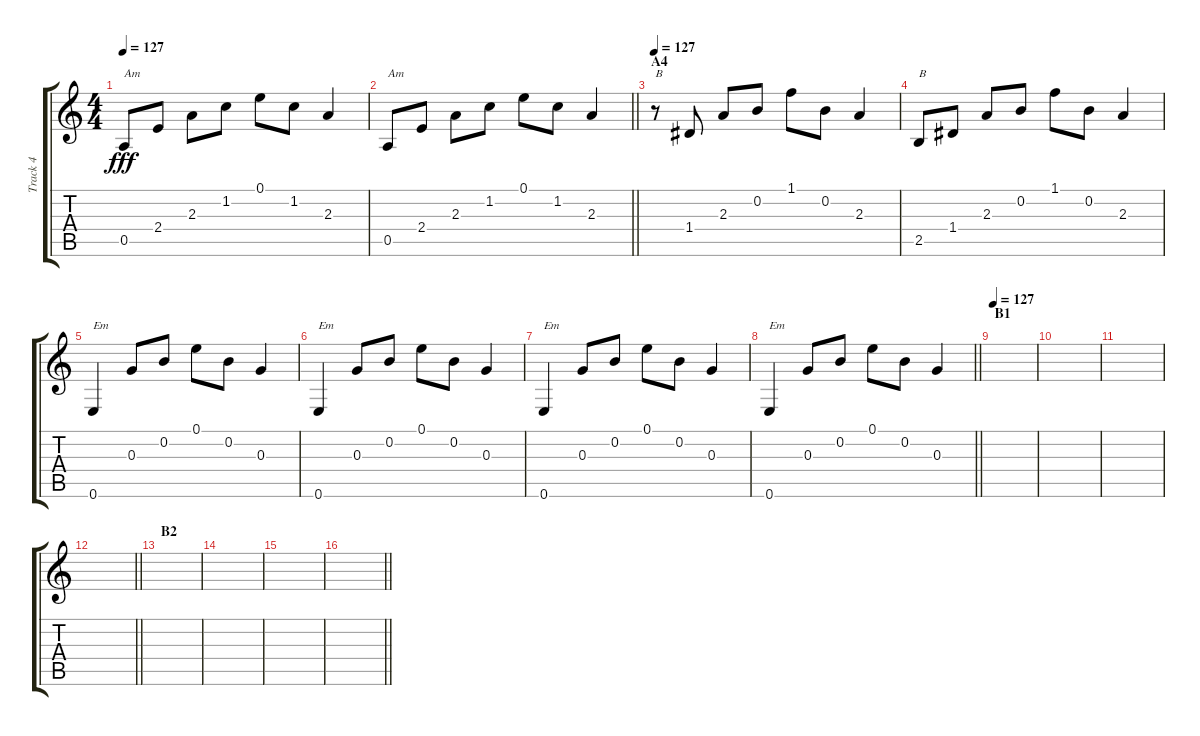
\track ("Track 4" "Track 4") {instrument acousticguitarsteel}
\staff {score tabs}
\tuning (E4 B3 G3 D3 A2 E2) {hide}
\ts (4 4)
\tempo 127
\clef g2
\ks c
0.5.8{txt "Am" dy fff} 2.4.8 2.3.8 1.2.8 0.1.8 1.2.8 2.3.4 |
\barLineRight lightlight
0.5.8{txt "Am"} 2.4.8 2.3.8 1.2.8 0.1.8 1.2.8 2.3.4 |
\section ("" "A4")
\tempo 127
r.8{txt "B"} 1.4.8 2.3.8 0.2.8 1.1.8 0.2.8 2.3.4 |
2.5.8{txt "B"} 1.4.8 2.3.8 0.2.8 1.1.8 0.2.8 2.3.4 |
0.6.4{txt "Em"} 0.3.8 0.2.8 0.1.8 0.2.8 0.3.4 |
0.6.4{txt "Em"} 0.3.8 0.2.8 0.1.8 0.2.8 0.3.4 |
0.6.4{txt "Em"} 0.3.8 0.2.8 0.1.8 0.2.8 0.3.4 |
\barLineRight lightlight
0.6.4{txt "Em"} 0.3.8 0.2.8 0.1.8 0.2.8 0.3.4 |
\section ("" "B1")
\tempo 127
|
|
|
\barLineRight lightlight
|
\section ("" "B2")
|
|
|
\barLineRight lightlight
